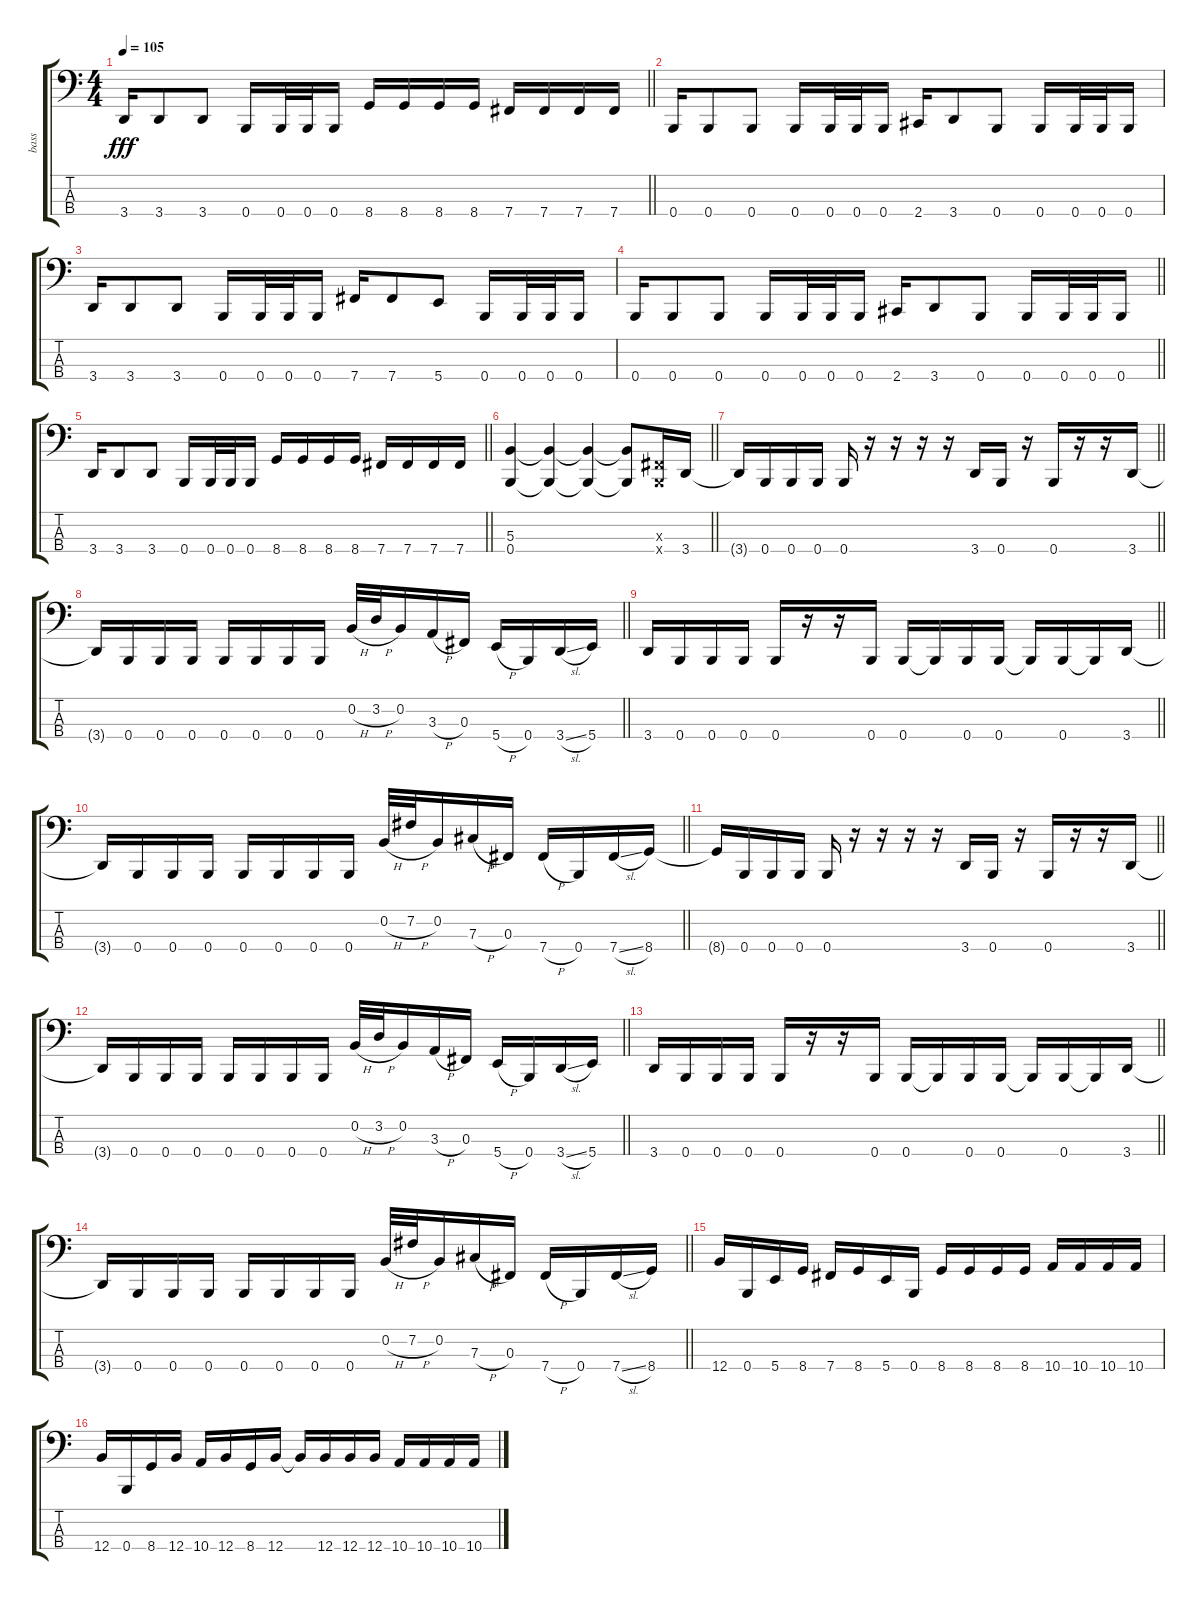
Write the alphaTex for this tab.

\track ("bass" "bass") {instrument electricbasspick}
\staff {score tabs}
\tuning (E2 B1 Gb1 B0) {hide}
\ts (4 4)
\tempo 105
\clef f4
\barLineRight lightlight
\ks c
3.4.16{dy fff} 3.4.8 3.4.8 0.4.16 0.4.32 0.4.32 0.4.16 8.4.16 8.4.16 8.4.16 8.4.16 7.4.16 7.4.16 7.4.16 7.4.16 |
0.4.16 0.4.8 0.4.8 0.4.16 0.4.32 0.4.32 0.4.16 2.4.16 3.4.8 0.4.8 0.4.16 0.4.32 0.4.32 0.4.16 |
3.4.16 3.4.8 3.4.8 0.4.16 0.4.32 0.4.32 0.4.16 7.4.16 7.4.8 5.4.8 0.4.16 0.4.32 0.4.32 0.4.16 |
\barLineRight lightlight
0.4.16 0.4.8 0.4.8 0.4.16 0.4.32 0.4.32 0.4.16 2.4.16 3.4.8 0.4.8 0.4.16 0.4.32 0.4.32 0.4.16 |
\barLineRight lightlight
3.4.16 3.4.8 3.4.8 0.4.16 0.4.32 0.4.32 0.4.16 8.4.16 8.4.16 8.4.16 8.4.16 7.4.16 7.4.16 7.4.16 7.4.16 |
\barLineRight lightlight
(5.3 0.4).4 (5.3{t} 0.4{t}).4 (5.3{t} 0.4{t}).4 (5.3{t} 0.4{t}).8 (0.3{x} 0.4{x}).16 3.4.16 |
\section ("" "")
\barLineRight lightlight
3.4{t}.16 0.4.16 0.4.16 0.4.16 0.4.16 r.16 r.16 r.16 r.16 3.4.16 0.4.16 r.16 0.4.16 r.16 r.16 3.4.16 |
\barLineRight lightlight
3.4{t}.16 0.4.16 0.4.16 0.4.16 0.4.16 0.4.16 0.4.16 0.4.16 0.2{h}.32 3.2{h}.32 0.2.16 3.3{h}.16 0.3.16 5.4{h}.16 0.4.16 3.4{sl}.16 5.4.16 |
\barLineRight lightlight
3.4.16 0.4.16 0.4.16 0.4.16 0.4.16 r.16 r.16 0.4.16 0.4.16 0.4{t}.16 0.4.16 0.4.16 0.4{t}.16 0.4.16 0.4{t}.16 3.4.16 |
\barLineRight lightlight
3.4{t}.16 0.4.16 0.4.16 0.4.16 0.4.16 0.4.16 0.4.16 0.4.16 0.2{h}.32 7.2{h}.32 0.2.16 7.3{h}.16 0.3.16 7.4{h}.16 0.4.16 7.4{sl}.16 8.4.16 |
\barLineRight lightlight
8.4{t}.16 0.4.16 0.4.16 0.4.16 0.4.16 r.16 r.16 r.16 r.16 3.4.16 0.4.16 r.16 0.4.16 r.16 r.16 3.4.16 |
\barLineRight lightlight
3.4{t}.16 0.4.16 0.4.16 0.4.16 0.4.16 0.4.16 0.4.16 0.4.16 0.2{h}.32 3.2{h}.32 0.2.16 3.3{h}.16 0.3.16 5.4{h}.16 0.4.16 3.4{sl}.16 5.4.16 |
\barLineRight lightlight
3.4.16 0.4.16 0.4.16 0.4.16 0.4.16 r.16 r.16 0.4.16 0.4.16 0.4{t}.16 0.4.16 0.4.16 0.4{t}.16 0.4.16 0.4{t}.16 3.4.16 |
\barLineRight lightlight
3.4{t}.16 0.4.16 0.4.16 0.4.16 0.4.16 0.4.16 0.4.16 0.4.16 0.2{h}.32 7.2{h}.32 0.2.16 7.3{h}.16 0.3.16 7.4{h}.16 0.4.16 7.4{sl}.16 8.4.16 |
\section ("" "")
12.4.16 0.4.16 5.4.16 8.4.16 7.4.16 8.4.16 5.4.16 0.4.16 8.4.16 8.4.16 8.4.16 8.4.16 10.4.16 10.4.16 10.4.16 10.4.16 |
12.4.16 0.4.16 8.4.16 12.4.16 10.4.16 12.4.16 8.4.16 12.4.16 12.4{t}.16 12.4.16 12.4.16 12.4.16 10.4.16 10.4.16 10.4.16 10.4.16
